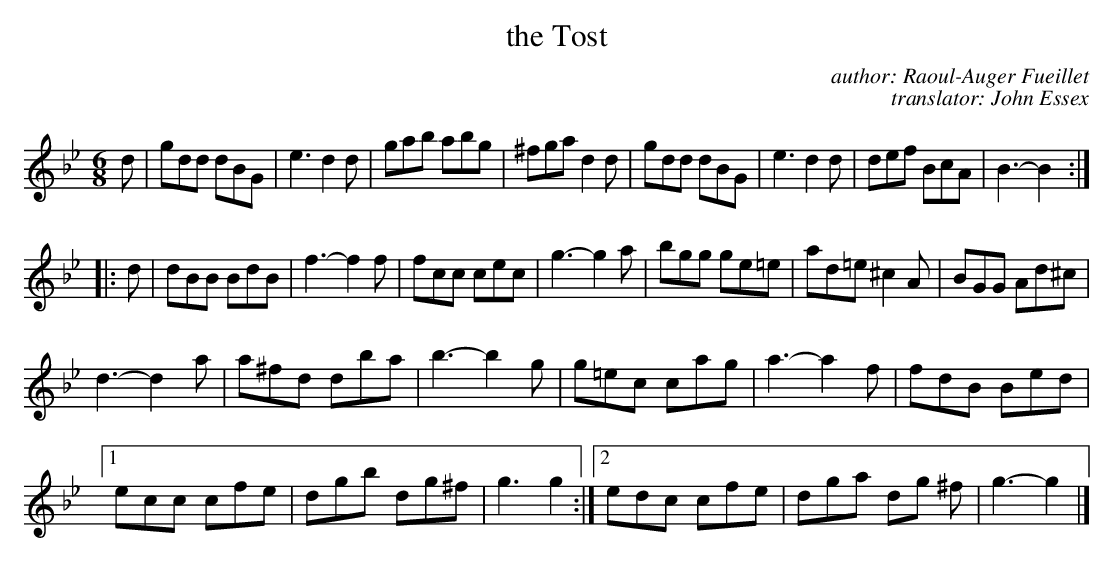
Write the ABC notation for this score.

X:1
T: the Tost
C: author: Raoul-Auger Fueillet
C: translator: John Essex
L: 1/8
M: 6/8
K: Gm
d |\
gdd dBG | e3 d2d | gab abg | ^fga d2d |\
gdd dBG | e3 d2d | def BcA | B3- B2 :|
|: d |\
dBB BdB | f3- f2f | fcc cec | g3- g2a |\
bgg ge=e | ad=e ^c2A | BGG Ad^c |
d3- d2a | a^fd dba | b3- b2g | g=ec cag | a3- a2f | fdB Bed |
[1 ecc cfe | dgb dg^f | g3 g2 :|[2 edc cfe | dga dg ^f | g3- g2 |]
